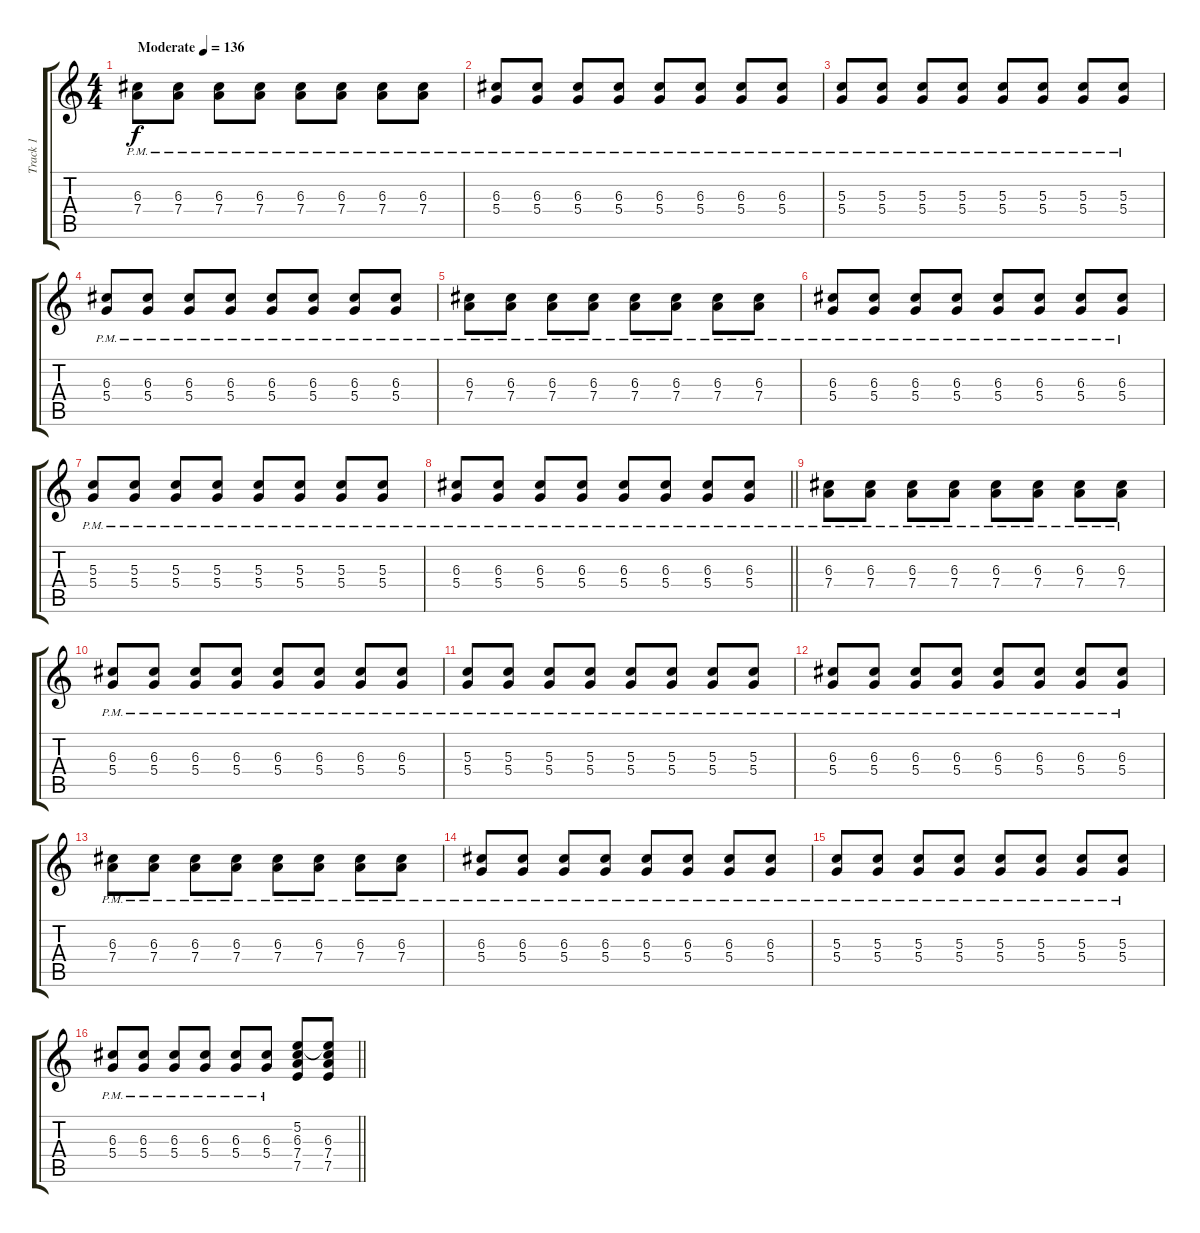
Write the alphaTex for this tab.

\track ("Track 1" "Track 1") {instrument overdrivenguitar}
\staff {score tabs}
\tuning (E4 B3 G3 D3 A2 E2) {hide}
\ts (4 4)
\tempo (136 "Moderate")
\clef g2
\ks c
(6.3{pm} 7.4{pm}).8{dy f instrument overdrivenguitar} (6.3{pm} 7.4{pm}).8 (6.3{pm} 7.4{pm}).8 (6.3{pm} 7.4{pm}).8 (6.3{pm} 7.4{pm}).8 (6.3{pm} 7.4{pm}).8 (6.3{pm} 7.4{pm}).8 (6.3{pm} 7.4{pm}).8 |
(6.3{pm} 5.4{pm}).8 (6.3{pm} 5.4{pm}).8 (6.3{pm} 5.4{pm}).8 (6.3{pm} 5.4{pm}).8 (6.3{pm} 5.4{pm}).8 (6.3{pm} 5.4{pm}).8 (6.3{pm} 5.4{pm}).8 (6.3{pm} 5.4{pm}).8 |
(5.3{pm} 5.4{pm}).8 (5.3{pm} 5.4{pm}).8 (5.3{pm} 5.4{pm}).8 (5.3{pm} 5.4{pm}).8 (5.3{pm} 5.4{pm}).8 (5.3{pm} 5.4{pm}).8 (5.3{pm} 5.4{pm}).8 (5.3{pm} 5.4{pm}).8 |
(6.3{pm} 5.4{pm}).8 (6.3{pm} 5.4{pm}).8 (6.3{pm} 5.4{pm}).8 (6.3{pm} 5.4{pm}).8 (6.3{pm} 5.4{pm}).8 (6.3{pm} 5.4{pm}).8 (6.3{pm} 5.4{pm}).8 (6.3{pm} 5.4{pm}).8 |
(6.3{pm} 7.4{pm}).8 (6.3{pm} 7.4{pm}).8 (6.3{pm} 7.4{pm}).8 (6.3{pm} 7.4{pm}).8 (6.3{pm} 7.4{pm}).8 (6.3{pm} 7.4{pm}).8 (6.3{pm} 7.4{pm}).8 (6.3{pm} 7.4{pm}).8 |
(6.3{pm} 5.4{pm}).8 (6.3{pm} 5.4{pm}).8 (6.3{pm} 5.4{pm}).8 (6.3{pm} 5.4{pm}).8 (6.3{pm} 5.4{pm}).8 (6.3{pm} 5.4{pm}).8 (6.3{pm} 5.4{pm}).8 (6.3{pm} 5.4{pm}).8 |
(5.3{pm} 5.4{pm}).8 (5.3{pm} 5.4{pm}).8 (5.3{pm} 5.4{pm}).8 (5.3{pm} 5.4{pm}).8 (5.3{pm} 5.4{pm}).8 (5.3{pm} 5.4{pm}).8 (5.3{pm} 5.4{pm}).8 (5.3{pm} 5.4{pm}).8 |
\barLineRight lightlight
(6.3{pm} 5.4{pm}).8 (6.3{pm} 5.4{pm}).8 (6.3{pm} 5.4{pm}).8 (6.3{pm} 5.4{pm}).8 (6.3{pm} 5.4{pm}).8 (6.3{pm} 5.4{pm}).8 (6.3{pm} 5.4{pm}).8 (6.3{pm} 5.4{pm}).8 |
(6.3{pm} 7.4{pm}).8 (6.3{pm} 7.4{pm}).8 (6.3{pm} 7.4{pm}).8 (6.3{pm} 7.4{pm}).8 (6.3{pm} 7.4{pm}).8 (6.3{pm} 7.4{pm}).8 (6.3{pm} 7.4{pm}).8 (6.3{pm} 7.4{pm}).8 |
(6.3{pm} 5.4{pm}).8 (6.3{pm} 5.4{pm}).8 (6.3{pm} 5.4{pm}).8 (6.3{pm} 5.4{pm}).8 (6.3{pm} 5.4{pm}).8 (6.3{pm} 5.4{pm}).8 (6.3{pm} 5.4{pm}).8 (6.3{pm} 5.4{pm}).8 |
(5.3{pm} 5.4{pm}).8 (5.3{pm} 5.4{pm}).8 (5.3{pm} 5.4{pm}).8 (5.3{pm} 5.4{pm}).8 (5.3{pm} 5.4{pm}).8 (5.3{pm} 5.4{pm}).8 (5.3{pm} 5.4{pm}).8 (5.3{pm} 5.4{pm}).8 |
(6.3{pm} 5.4{pm}).8 (6.3{pm} 5.4{pm}).8 (6.3{pm} 5.4{pm}).8 (6.3{pm} 5.4{pm}).8 (6.3{pm} 5.4{pm}).8 (6.3{pm} 5.4{pm}).8 (6.3{pm} 5.4{pm}).8 (6.3{pm} 5.4{pm}).8 |
(6.3{pm} 7.4{pm}).8 (6.3{pm} 7.4{pm}).8 (6.3{pm} 7.4{pm}).8 (6.3{pm} 7.4{pm}).8 (6.3{pm} 7.4{pm}).8 (6.3{pm} 7.4{pm}).8 (6.3{pm} 7.4{pm}).8 (6.3{pm} 7.4{pm}).8 |
(6.3{pm} 5.4{pm}).8 (6.3{pm} 5.4{pm}).8 (6.3{pm} 5.4{pm}).8 (6.3{pm} 5.4{pm}).8 (6.3{pm} 5.4{pm}).8 (6.3{pm} 5.4{pm}).8 (6.3{pm} 5.4{pm}).8 (6.3{pm} 5.4{pm}).8 |
(5.3{pm} 5.4{pm}).8 (5.3{pm} 5.4{pm}).8 (5.3{pm} 5.4{pm}).8 (5.3{pm} 5.4{pm}).8 (5.3{pm} 5.4{pm}).8 (5.3{pm} 5.4{pm}).8 (5.3{pm} 5.4{pm}).8 (5.3{pm} 5.4{pm}).8 |
\barLineRight lightlight
(6.3{pm} 5.4{pm}).8 (6.3{pm} 5.4{pm}).8 (6.3{pm} 5.4{pm}).8 (6.3{pm} 5.4{pm}).8 (6.3{pm} 5.4{pm}).8 (6.3{pm} 5.4{pm}).8 (5.2 6.3 7.4 7.5).8 (5.2{t} 6.3 7.4 7.5).8
